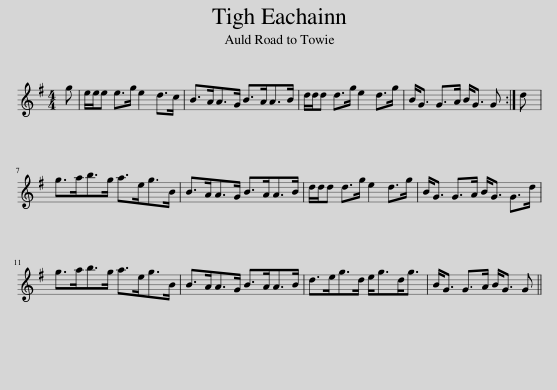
X:1
L:1/8
M:4/4
I:linebreak $
K:G
V:1 treble
V:1
 g | e/e/e e>g e2 d>c | B>AA>G B>AA>B | d/d/d d>g e2 d>g | B<G G>A B<G G :| %5
 d |$ g>ab>g a>eg>B | B>AA>G B>AA>B | d/d/d d>g e2 d>g | B<G G>A B<G G>d |$ %10
 g>ab>g a>eg>B | B>AA>G B>AA>B | d>eg>d e<gd<g | B<G G>A B<G G || %14
